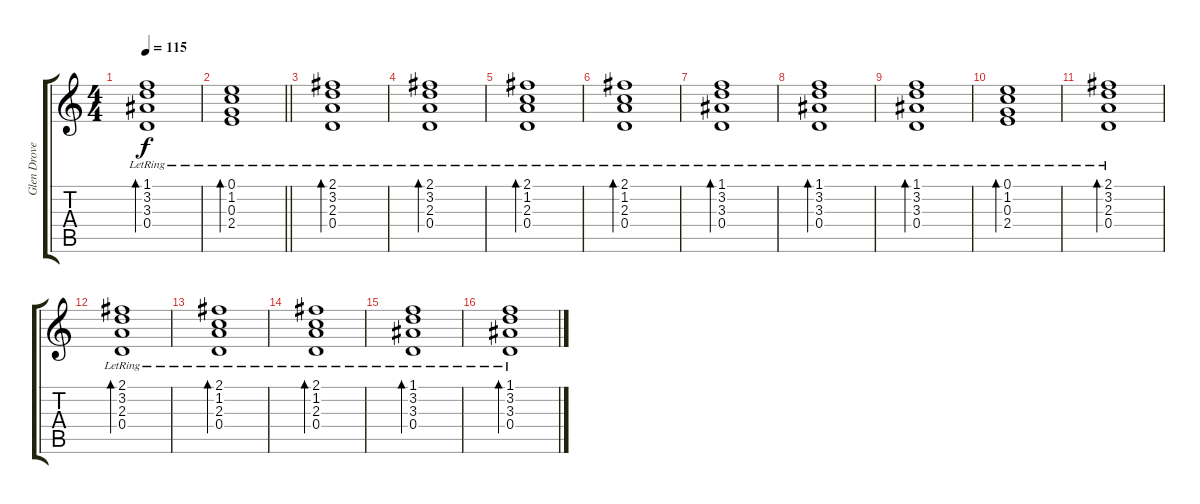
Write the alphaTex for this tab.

\track ("Glen Drover" "Glen Drove") {instrument distortionguitar}
\staff {score tabs}
\tuning (E4 B3 G3 D3 A2 E2) {hide}
\ts (4 4)
\tempo 115
\clef g2
\ks c
(1.1 3.2 3.3 0.4{lr}).1{bd 120 dy f} |
\barLineRight lightlight
(0.1 1.2 0.3 2.4{lr}).1{bd 120} |
(2.1 3.2 2.3 0.4{lr}).1{bd 120} |
(2.1 3.2 2.3 0.4{lr}).1{bd 120} |
(2.1 1.2 2.3 0.4{lr}).1{bd 120} |
(2.1 1.2 2.3 0.4{lr}).1{bd 120} |
(1.1 3.2 3.3 0.4{lr}).1{bd 120} |
(1.1 3.2 3.3 0.4{lr}).1{bd 120} |
(1.1 3.2 3.3 0.4{lr}).1{bd 120} |
(0.1 1.2 0.3 2.4{lr}).1{bd 120} |
(2.1 3.2 2.3 0.4{lr}).1{bd 120} |
(2.1 3.2 2.3 0.4{lr}).1{bd 120} |
(2.1 1.2 2.3 0.4{lr}).1{bd 120} |
(2.1 1.2 2.3 0.4{lr}).1{bd 120} |
(1.1 3.2 3.3 0.4{lr}).1{bd 120} |
(1.1 3.2 3.3 0.4{lr}).1{bd 120}
